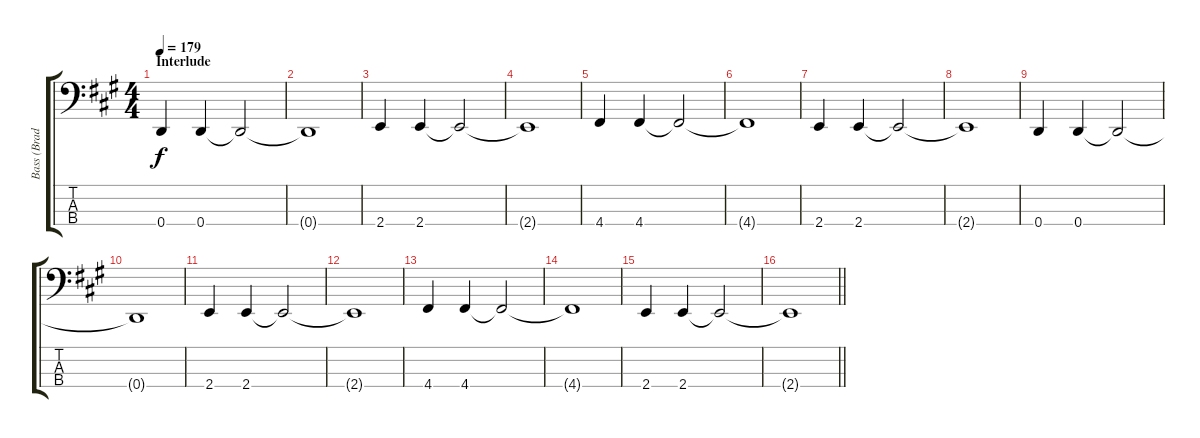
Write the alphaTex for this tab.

\track ("Bass (Brad Walst)" "Bass (Brad") {instrument electricbassfinger}
\staff {score tabs}
\tuning (G2 D2 A1 D1) {hide}
\ts (4 4)
\section ("" "Interlude")
\tempo 179
\clef f4
\ks f#minor
0.4.4{dy f} 0.4.4 0.4{t}.2 |
0.4{t}.1 |
2.4.4 2.4.4 2.4{t}.2 |
2.4{t}.1 |
4.4.4 4.4.4 4.4{t}.2 |
4.4{t}.1 |
2.4.4 2.4.4 2.4{t}.2 |
2.4{t}.1 |
0.4.4 0.4.4 0.4{t}.2 |
0.4{t}.1 |
2.4.4 2.4.4 2.4{t}.2 |
2.4{t}.1 |
4.4.4 4.4.4 4.4{t}.2 |
4.4{t}.1 |
2.4.4 2.4.4 2.4{t}.2 |
\barLineRight lightlight
2.4{t}.1
